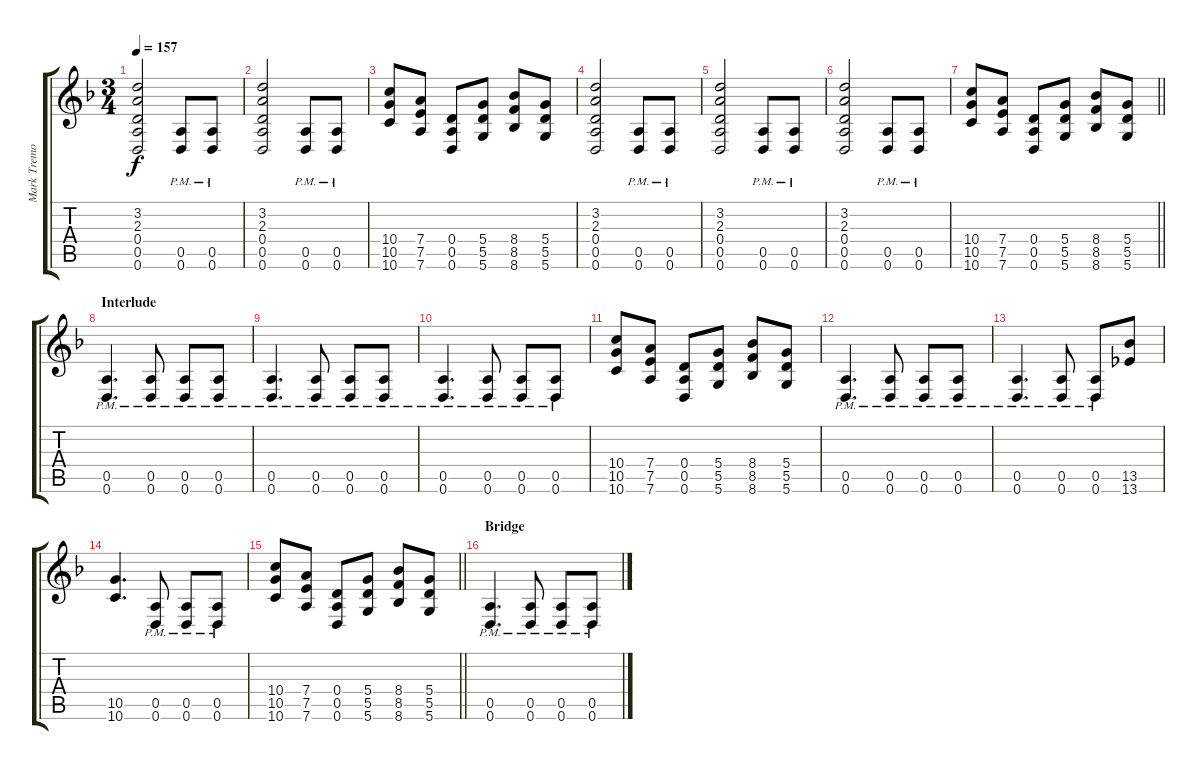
\track ("Mark Tremonti (Guitar 1)" "Mark Tremo") {instrument distortionguitar}
\staff {score tabs}
\tuning (E4 B3 G3 D3 A2 D2) {hide}
\ts (3 4)
\tempo 157
\clef g2
\ks f
(3.2 2.3 0.4 0.5 0.6).2{dy f} (0.5{pm} 0.6{pm}).8 (0.5{pm} 0.6{pm}).8 |
(3.2 2.3 0.4 0.5 0.6).2 (0.5{pm} 0.6{pm}).8 (0.5{pm} 0.6{pm}).8 |
(10.4 10.5 10.6).8 (7.4 7.5 7.6).8 (0.4 0.5 0.6).8 (5.4 5.5 5.6).8 (8.4 8.5 8.6).8 (5.4 5.5 5.6).8 |
(3.2 2.3 0.4 0.5 0.6).2 (0.5{pm} 0.6{pm}).8 (0.5{pm} 0.6{pm}).8 |
(3.2 2.3 0.4 0.5 0.6).2 (0.5{pm} 0.6{pm}).8 (0.5{pm} 0.6{pm}).8 |
(3.2 2.3 0.4 0.5 0.6).2 (0.5{pm} 0.6{pm}).8 (0.5{pm} 0.6{pm}).8 |
\barLineRight lightlight
(10.4 10.5 10.6).8 (7.4 7.5 7.6).8 (0.4 0.5 0.6).8 (5.4 5.5 5.6).8 (8.4 8.5 8.6).8 (5.4 5.5 5.6).8 |
\section ("" "Interlude")
(0.5{pm} 0.6{pm}).4{d} (0.5{pm} 0.6{pm}).8 (0.5{pm} 0.6{pm}).8 (0.5{pm} 0.6{pm}).8 |
(0.5{pm} 0.6{pm}).4{d} (0.5{pm} 0.6{pm}).8 (0.5{pm} 0.6{pm}).8 (0.5{pm} 0.6{pm}).8 |
(0.5{pm} 0.6{pm}).4{d} (0.5{pm} 0.6{pm}).8 (0.5{pm} 0.6{pm}).8 (0.5{pm} 0.6{pm}).8 |
(10.4 10.5 10.6).8 (7.4 7.5 7.6).8 (0.4 0.5 0.6).8 (5.4 5.5 5.6).8 (8.4 8.5 8.6).8 (5.4 5.5 5.6).8 |
(0.5{pm} 0.6{pm}).4{d} (0.5{pm} 0.6{pm}).8 (0.5{pm} 0.6{pm}).8 (0.5{pm} 0.6{pm}).8 |
(0.5{pm} 0.6{pm}).4{d} (0.5{pm} 0.6{pm}).8 (0.5{pm} 0.6{pm}).8 (13.5 13.6).8 |
(10.5 10.6).4{d} (0.5{pm} 0.6{pm}).8 (0.5{pm} 0.6{pm}).8 (0.5{pm} 0.6{pm}).8 |
\barLineRight lightlight
(10.4 10.5 10.6).8 (7.4 7.5 7.6).8 (0.4 0.5 0.6).8 (5.4 5.5 5.6).8 (8.4 8.5 8.6).8 (5.4 5.5 5.6).8 |
\section ("" "Bridge")
(0.5{pm} 0.6{pm}).4{d} (0.5{pm} 0.6{pm}).8 (0.5{pm} 0.6{pm}).8 (0.5{pm} 0.6{pm}).8
